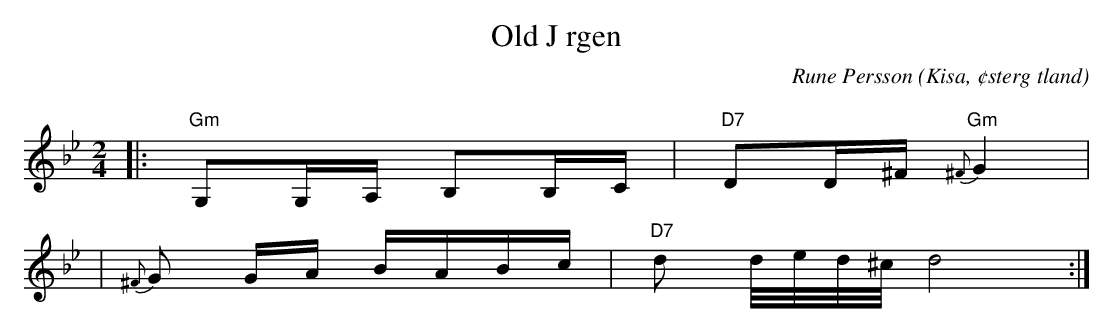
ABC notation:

X:1
T:Old J rgen
C:Rune Persson
O:Kisa, ¢sterg tland
Q:60
M:2/4
L:1/8
K:Gm
|:"Gm"G,G,/A,/ B,B,/C/|"D7"DD/^F/"Gm" {^F}G2|
|{^F}G G/A/ B/A/B/c/|"D7"d d/4e/4d/4^c/4 d4:|
